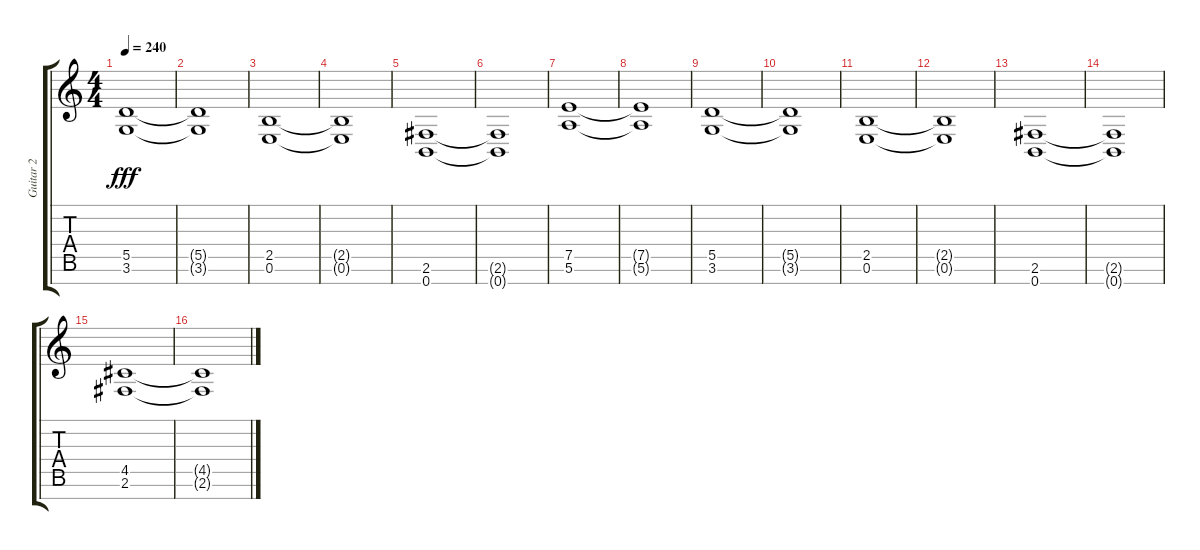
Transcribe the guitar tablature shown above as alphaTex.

\track ("Guitar 2" "Guitar 2") {instrument overdrivenguitar}
\staff {score tabs}
\tuning (E4 B3 G3 D3 A2 E2 B1) {hide}
\ts (4 4)
\tempo 240
\clef g2
\ks c
(5.5 3.6).1{dy fff} |
(5.5{t} 3.6{t}).1 |
(2.5 0.6).1 |
(2.5{t} 0.6{t}).1 |
(2.6 0.7).1 |
(2.6{t} 0.7{t}).1 |
(7.5 5.6).1 |
(7.5{t} 5.6{t}).1 |
(5.5 3.6).1 |
(5.5{t} 3.6{t}).1 |
(2.5 0.6).1 |
(2.5{t} 0.6{t}).1 |
(2.6 0.7).1 |
(2.6{t} 0.7{t}).1 |
(4.5 2.6).1 |
(4.5{t} 2.6{t}).1
